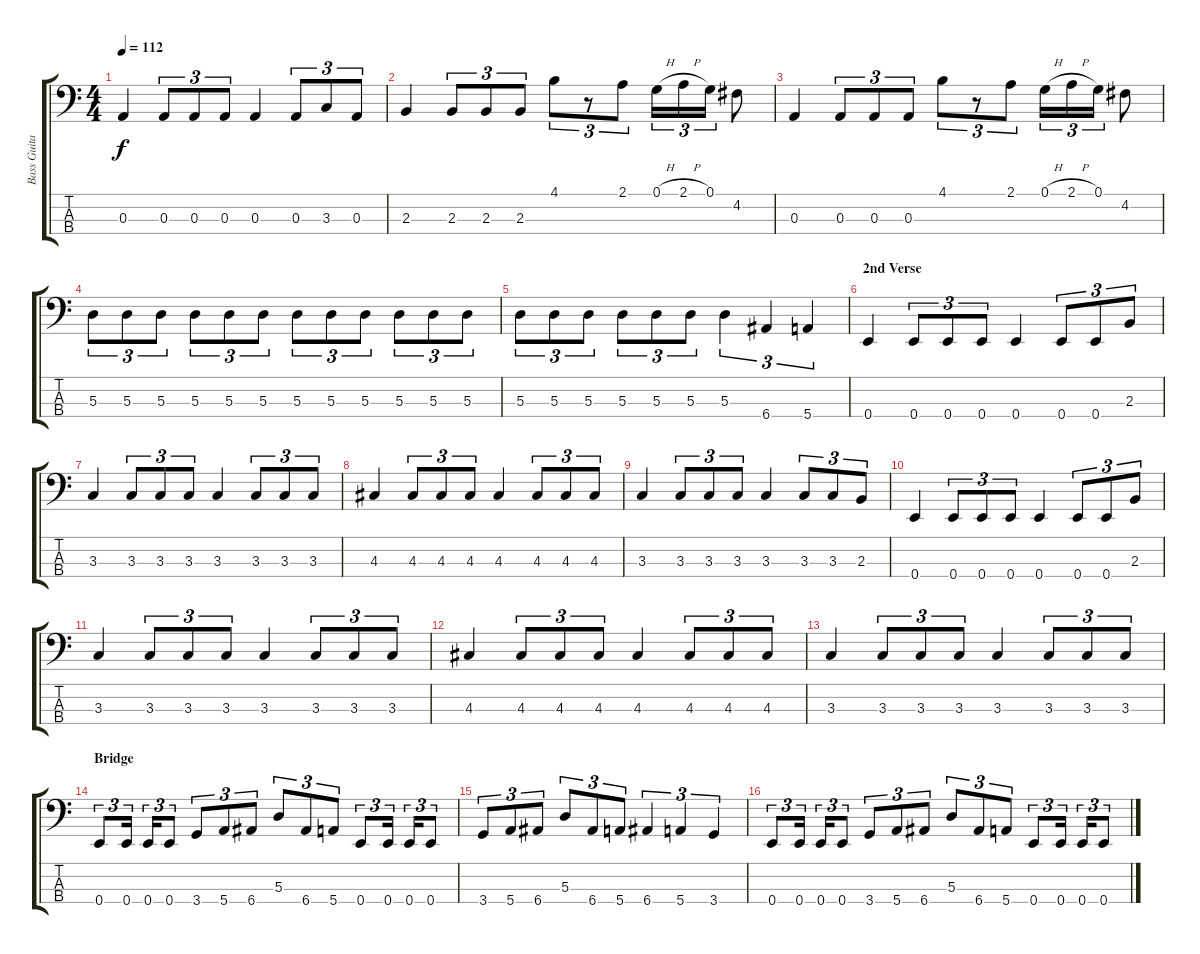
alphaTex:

\track ("Bass Guitar (Dave Ellefson)" "Bass Guita") {instrument electricbasspick}
\staff {score tabs}
\tuning (G2 D2 A1 E1) {hide}
\ts (4 4)
\tempo 112
\clef f4
\ks c
0.3.4{dy f} 0.3.8{tu (3 2)} 0.3.8{tu (3 2)} 0.3.8{tu (3 2)} 0.3.4 0.3.8{tu (3 2)} 3.3.8{tu (3 2)} 0.3.8{tu (3 2)} |
2.3.4 2.3.8{tu (3 2)} 2.3.8{tu (3 2)} 2.3.8{tu (3 2)} 4.1.8{tu (3 2)} r.8{tu (3 2)} 2.1.8{tu (3 2)} 0.1{h}.16{tu (3 2)} 2.1{h}.16{tu (3 2)} 0.1.16{tu (3 2)} 4.2.8 |
0.3.4 0.3.8{tu (3 2)} 0.3.8{tu (3 2)} 0.3.8{tu (3 2)} 4.1.8{tu (3 2)} r.8{tu (3 2)} 2.1.8{tu (3 2)} 0.1{h}.16{tu (3 2)} 2.1{h}.16{tu (3 2)} 0.1.16{tu (3 2)} 4.2.8 |
5.3.8{tu (3 2)} 5.3.8{tu (3 2)} 5.3.8{tu (3 2)} 5.3.8{tu (3 2)} 5.3.8{tu (3 2)} 5.3.8{tu (3 2)} 5.3.8{tu (3 2)} 5.3.8{tu (3 2)} 5.3.8{tu (3 2)} 5.3.8{tu (3 2)} 5.3.8{tu (3 2)} 5.3.8{tu (3 2)} |
5.3.8{tu (3 2)} 5.3.8{tu (3 2)} 5.3.8{tu (3 2)} 5.3.8{tu (3 2)} 5.3.8{tu (3 2)} 5.3.8{tu (3 2)} 5.3.4{tu (3 2)} 6.4.4{tu (3 2)} 5.4.4{tu (3 2)} |
\section ("" "2nd Verse")
0.4.4 0.4.8{tu (3 2)} 0.4.8{tu (3 2)} 0.4.8{tu (3 2)} 0.4.4 0.4.8{tu (3 2)} 0.4.8{tu (3 2)} 2.3.8{tu (3 2)} |
3.3.4 3.3.8{tu (3 2)} 3.3.8{tu (3 2)} 3.3.8{tu (3 2)} 3.3.4 3.3.8{tu (3 2)} 3.3.8{tu (3 2)} 3.3.8{tu (3 2)} |
4.3.4 4.3.8{tu (3 2)} 4.3.8{tu (3 2)} 4.3.8{tu (3 2)} 4.3.4 4.3.8{tu (3 2)} 4.3.8{tu (3 2)} 4.3.8{tu (3 2)} |
3.3.4 3.3.8{tu (3 2)} 3.3.8{tu (3 2)} 3.3.8{tu (3 2)} 3.3.4 3.3.8{tu (3 2)} 3.3.8{tu (3 2)} 2.3.8{tu (3 2)} |
0.4.4 0.4.8{tu (3 2)} 0.4.8{tu (3 2)} 0.4.8{tu (3 2)} 0.4.4 0.4.8{tu (3 2)} 0.4.8{tu (3 2)} 2.3.8{tu (3 2)} |
3.3.4 3.3.8{tu (3 2)} 3.3.8{tu (3 2)} 3.3.8{tu (3 2)} 3.3.4 3.3.8{tu (3 2)} 3.3.8{tu (3 2)} 3.3.8{tu (3 2)} |
4.3.4 4.3.8{tu (3 2)} 4.3.8{tu (3 2)} 4.3.8{tu (3 2)} 4.3.4 4.3.8{tu (3 2)} 4.3.8{tu (3 2)} 4.3.8{tu (3 2)} |
3.3.4 3.3.8{tu (3 2)} 3.3.8{tu (3 2)} 3.3.8{tu (3 2)} 3.3.4 3.3.8{tu (3 2)} 3.3.8{tu (3 2)} 3.3.8{tu (3 2)} |
\section ("" "Bridge")
0.4.8{tu (3 2)} 0.4.16{tu (3 2)} 0.4.16{tu (3 2)} 0.4.8{tu (3 2)} 3.4.8{tu (3 2)} 5.4.8{tu (3 2)} 6.4.8{tu (3 2)} 5.3.8{tu (3 2)} 6.4.8{tu (3 2)} 5.4.8{tu (3 2)} 0.4.8{tu (3 2)} 0.4.16{tu (3 2)} 0.4.16{tu (3 2)} 0.4.8{tu (3 2)} |
3.4.8{tu (3 2)} 5.4.8{tu (3 2)} 6.4.8{tu (3 2)} 5.3.8{tu (3 2)} 6.4.8{tu (3 2)} 5.4.8{tu (3 2)} 6.4.4{tu (3 2)} 5.4.4{tu (3 2)} 3.4.4{tu (3 2)} |
0.4.8{tu (3 2)} 0.4.16{tu (3 2)} 0.4.16{tu (3 2)} 0.4.8{tu (3 2)} 3.4.8{tu (3 2)} 5.4.8{tu (3 2)} 6.4.8{tu (3 2)} 5.3.8{tu (3 2)} 6.4.8{tu (3 2)} 5.4.8{tu (3 2)} 0.4.8{tu (3 2)} 0.4.16{tu (3 2)} 0.4.16{tu (3 2)} 0.4.8{tu (3 2)}
